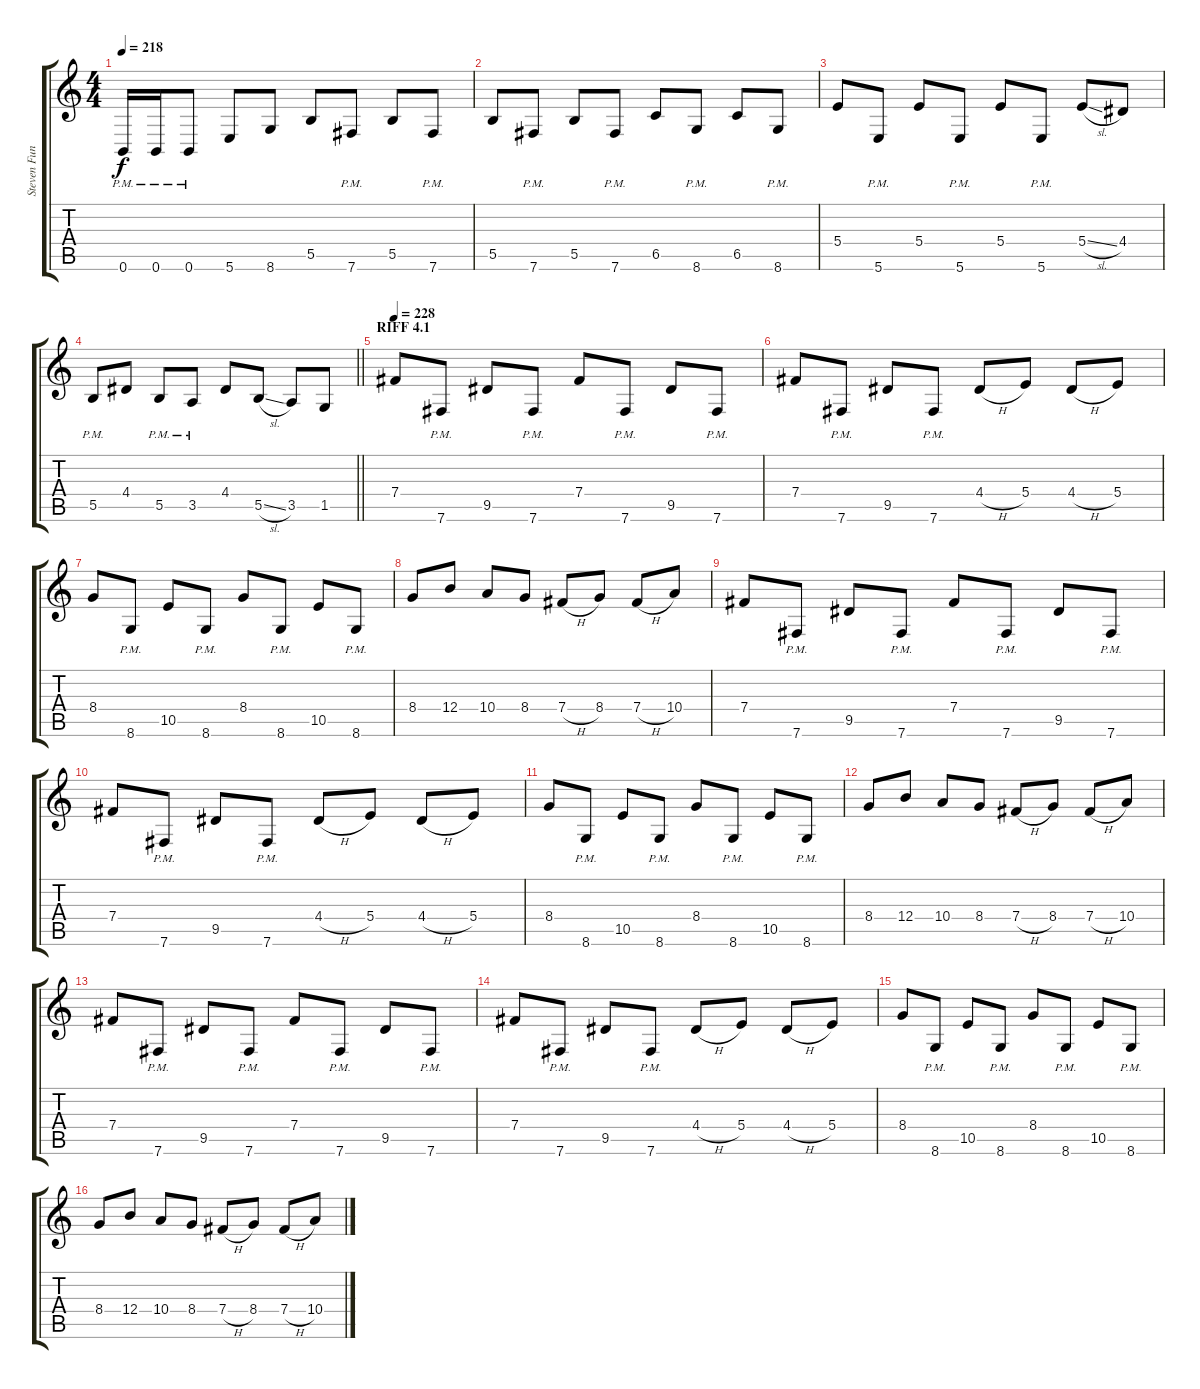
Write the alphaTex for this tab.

\track ("Steven Funderburk (Rhythm)" "Steven Fun") {instrument overdrivenguitar}
\staff {score tabs}
\tuning (Db4 Ab3 E3 B2 Gb2 B1) {hide}
\ts (4 4)
\tempo 218
\clef g2
\ks c
0.6{pm}.16{dy f} 0.6{pm}.16 0.6{pm}.8 5.6.8 8.6.8 5.5.8 7.6{pm}.8 5.5.8 7.6{pm}.8 |
5.5.8 7.6{pm}.8 5.5.8 7.6{pm}.8 6.5.8 8.6{pm}.8 6.5.8 8.6{pm}.8 |
5.4.8 5.6{pm}.8 5.4.8 5.6{pm}.8 5.4.8 5.6{pm}.8 5.4{sl}.8 4.4.8 |
\barLineRight lightlight
5.5{pm}.8 4.4.8 5.5{pm}.8 3.5{pm}.8 4.4.8 5.5{sl}.8 3.5.8 1.5.8 |
\section ("" "RIFF 4.1")
\tempo 228
7.4.8 7.6{pm}.8 9.5.8 7.6{pm}.8 7.4.8 7.6{pm}.8 9.5.8 7.6{pm}.8 |
7.4.8 7.6{pm}.8 9.5.8 7.6{pm}.8 4.4{h}.8 5.4.8 4.4{h}.8 5.4.8 |
8.4.8 8.6{pm}.8 10.5.8 8.6{pm}.8 8.4.8 8.6{pm}.8 10.5.8 8.6{pm}.8 |
8.4.8 12.4.8 10.4.8 8.4.8 7.4{h}.8 8.4.8 7.4{h}.8 10.4.8 |
7.4.8 7.6{pm}.8 9.5.8 7.6{pm}.8 7.4.8 7.6{pm}.8 9.5.8 7.6{pm}.8 |
7.4.8 7.6{pm}.8 9.5.8 7.6{pm}.8 4.4{h}.8 5.4.8 4.4{h}.8 5.4.8 |
8.4.8 8.6{pm}.8 10.5.8 8.6{pm}.8 8.4.8 8.6{pm}.8 10.5.8 8.6{pm}.8 |
8.4.8 12.4.8 10.4.8 8.4.8 7.4{h}.8 8.4.8 7.4{h}.8 10.4.8 |
7.4.8 7.6{pm}.8 9.5.8 7.6{pm}.8 7.4.8 7.6{pm}.8 9.5.8 7.6{pm}.8 |
7.4.8 7.6{pm}.8 9.5.8 7.6{pm}.8 4.4{h}.8 5.4.8 4.4{h}.8 5.4.8 |
8.4.8 8.6{pm}.8 10.5.8 8.6{pm}.8 8.4.8 8.6{pm}.8 10.5.8 8.6{pm}.8 |
8.4.8 12.4.8 10.4.8 8.4.8 7.4{h}.8 8.4.8 7.4{h}.8 10.4.8
